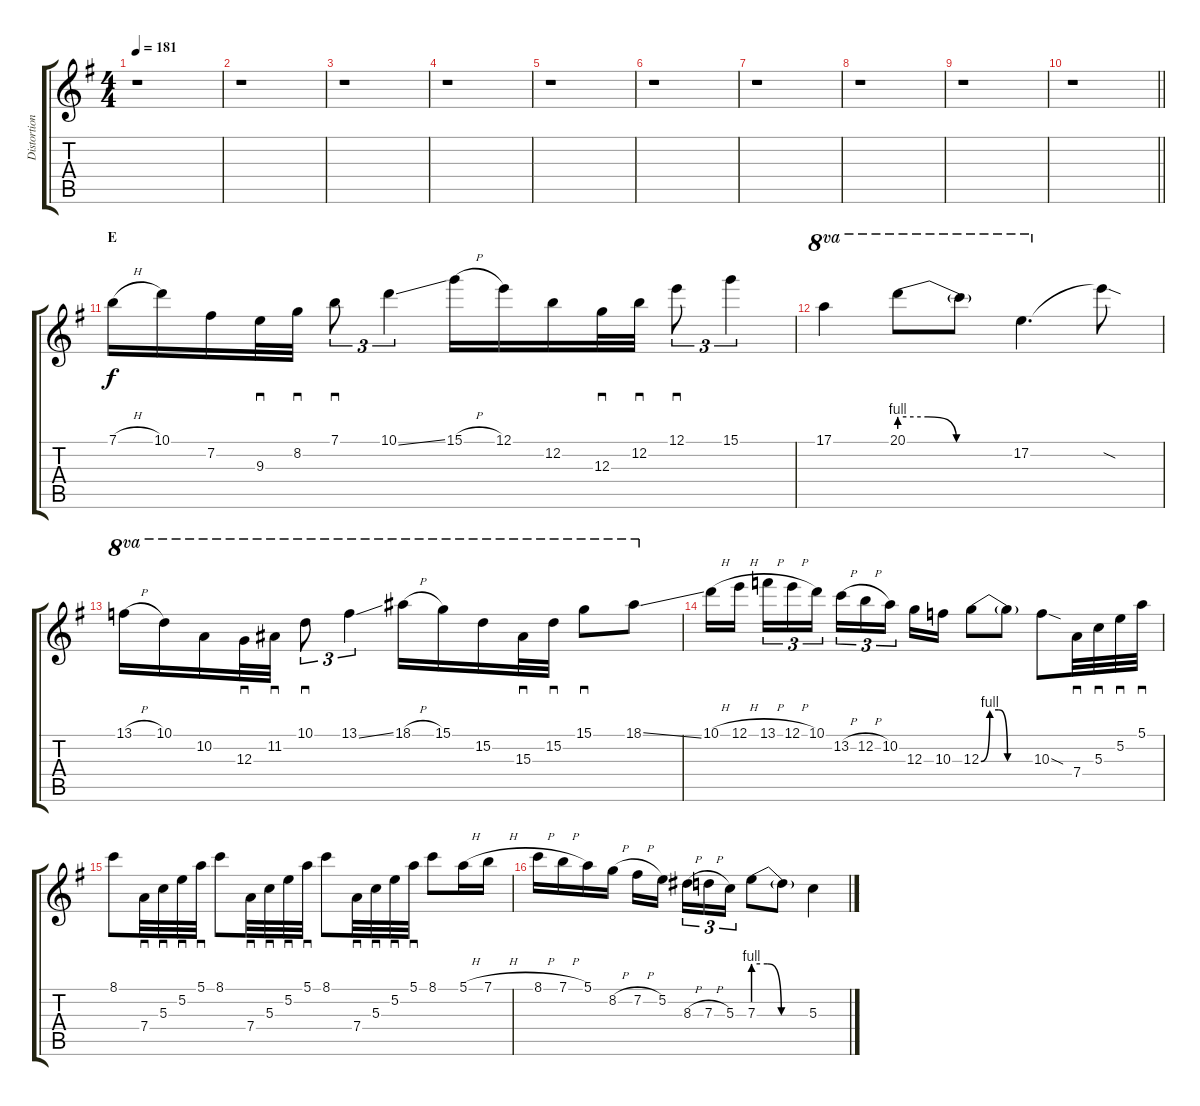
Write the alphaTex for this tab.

\track ("Distortion 6" "Distortion") {instrument distortionguitar}
\staff {score tabs}
\tuning (E4 B3 G3 D3 A2 E2) {hide}
\ts (4 4)
\tempo 181
\clef g2
\ks g
r.1{dy f} |
r.1 |
r.1 |
r.1 |
r.1 |
r.1 |
r.1 |
r.1 |
r.1 |
\barLineRight lightlight
r.1 |
\section ("" "E")
7.1{h}.16 10.1.16 7.2.16 9.3.32{sd} 8.2.32{sd} 7.1.8{sd tu (3 2)} 10.1{ss}.4{tu (3 2)} 15.1{h}.16 12.1.16 12.2.16 12.3.32{sd} 12.2.32{sd} 12.1.8{sd tu (3 2)} 15.1.4{tu (3 2)} |
17.1.4{ot 8va} 20.1{be (custom 0 4 15 4 30 0 60 0)}.8{ot 8va} 20.1{t}.8{ot 8va} 17.2.4{d ot 8va} 17.2{sod t}.8 |
13.1{h}.16{ot 8va} 10.1.16{ot 8va} 10.2.16{ot 8va} 12.3.32{sd ot 8va} 11.2.32{sd ot 8va} 10.1.8{sd tu (3 2) ot 8va} 13.1{ss}.4{tu (3 2) ot 8va} 18.1{h}.16{ot 8va} 15.1.16{ot 8va} 15.2.16{ot 8va} 15.3.32{sd ot 8va} 15.2.32{sd ot 8va} 15.1.8{sd ot 8va} 18.1{ss}.8{ot 8va} |
10.1{h}.16 12.1{h}.16{beam splitsecondary} 13.1{h}.16{tu (3 2)} 12.1{h}.16{tu (3 2)} 10.1.16{tu (3 2)} 13.2{h}.16{tu (3 2)} 12.2{h}.16{tu (3 2)} 10.2.16{tu (3 2) beam splitsecondary} 12.3.16 10.3.16 12.3{be (custom 0 0 10 4 20 4 30 0 60 0)}.8 12.3{t}.8 10.3{sod}.8 7.4.32{sd} 5.3.32{sd} 5.2.32{sd} 5.1.32{sd} |
8.1.8 7.4.32{sd} 5.3.32{sd} 5.2.32{sd} 5.1.32{sd} 8.1.8 7.4.32{sd} 5.3.32{sd} 5.2.32{sd} 5.1.32{sd} 8.1.8 7.4.32{sd} 5.3.32{sd} 5.2.32{sd} 5.1.32{sd} 8.1.8 5.1{h}.16 7.1{h}.16 |
8.1{h}.16 7.1{h}.16 5.1.16 8.2{h}.16 7.2{h}.16 5.2.16{beam splitsecondary} 8.3{h}.16{tu (3 2)} 7.3{h}.16{tu (3 2)} 5.3.16{tu (3 2)} 7.3{be (custom 0 4 15 4 30 0 60 0)}.8 7.3{t}.8 5.3.4
